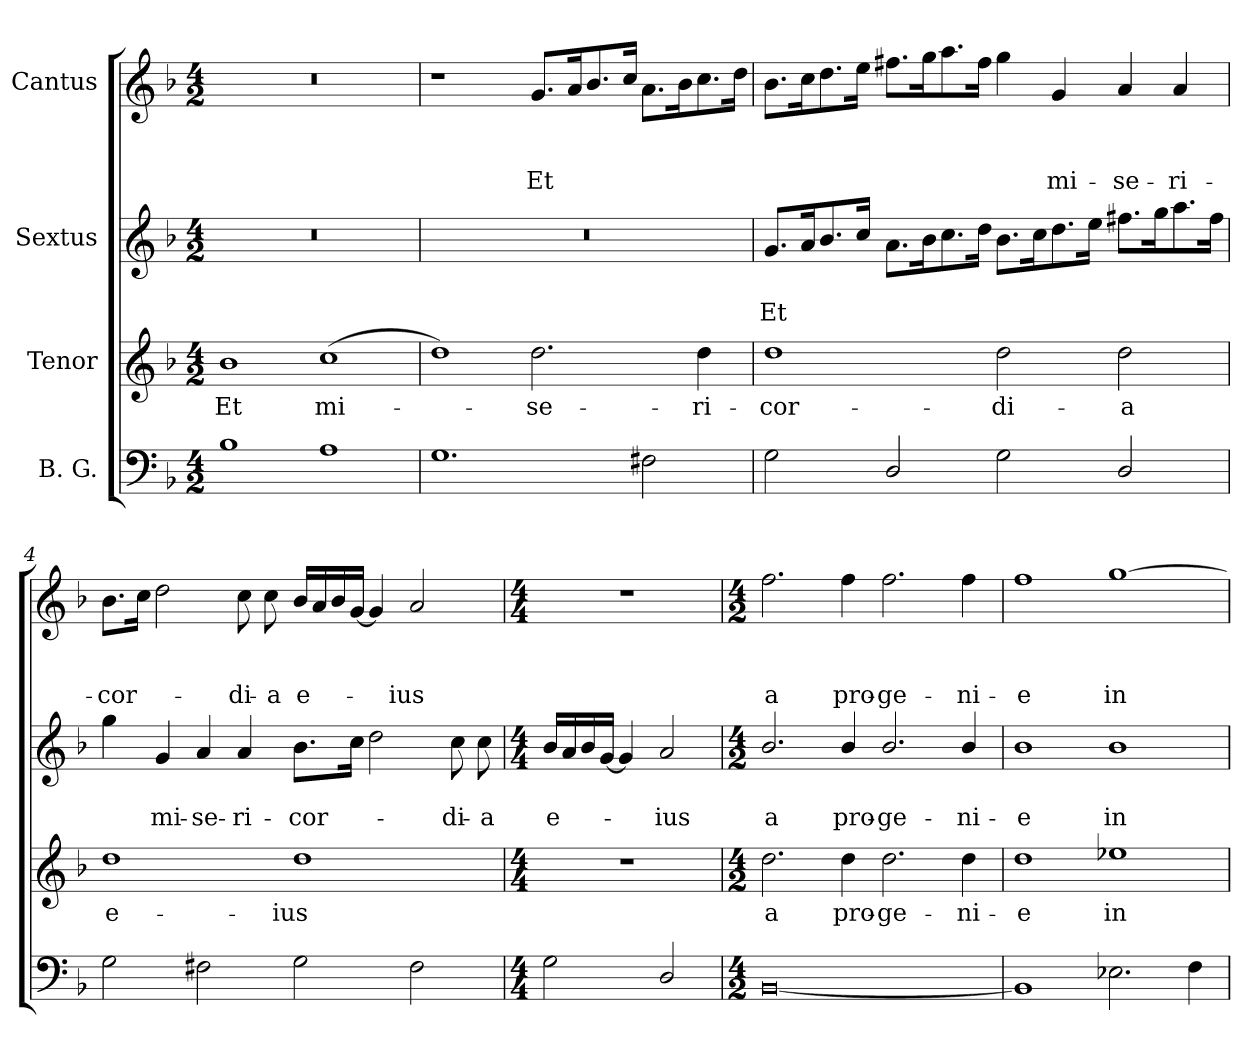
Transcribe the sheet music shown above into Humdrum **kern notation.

**kern	**kern	**text	**kern	**text	**text	**kern	**text	**text	**text
*part4	*part3	*part3	*part2	*part2	*part2	*part1	*part1	*part1	*part1
*staff4	*staff3	*staff3	*staff2	*staff2	*staff2	*staff1	*staff1	*staff1	*staff1
*I"B. G.	*I"Tenor	*	*I"Sextus	*	*	*I"Cantus	*	*	*
*clefF4	*clefG2	*	*clefG2	*	*	*clefG2	*	*	*
*	*ITrd7c12	*	*	*	*	*	*	*	*
*k[b-]	*k[b-]	*	*k[b-]	*	*	*k[b-]	*	*	*
*F:	*F:	*	*F:	*	*	*F:	*	*	*
*M4/2	*M4/2	*	*M4/2	*	*	*M4/2	*	*	*
*MM120	*MM120	*	*MM120	*	*	*MM120	*	*	*
=1	=1	=1	=1	=1	=1	=1	=1	=1	=1
1B-	1B-	Et	0r	.	.	0r	.	.	.
1A	(>1c	mi-	.	.	.	.	.	.	.
=2	=2	=2	=2	=2	=2	=2	=2	=2	=2
1.G	1d)	.	0r	.	.	1r	.	.	.
.	2.d\	-se-	.	.	.	8.g/L	.	.	Et
.	.	.	.	.	.	16a/K	.	.	.
.	.	.	.	.	.	8.b-/	.	.	.
.	.	.	.	.	.	16cc/Jk	.	.	.
2F#X\	.	.	.	.	.	8.a\L	.	.	.
.	.	.	.	.	.	16b-\K	.	.	.
.	4d\	-ri-	.	.	.	8.cc\	.	.	.
.	.	.	.	.	.	16dd\Jk	.	.	.
=3	=3	=3	=3	=3	=3	=3	=3	=3	=3
2G\	1d	-cor-	8.g/L	.	Et	8.b-\L	.	.	.
.	.	.	16a/K	.	.	16cc\K	.	.	.
.	.	.	8.b-/	.	.	8.dd\	.	.	.
.	.	.	16cc/Jk	.	.	16ee\Jk	.	.	.
2D/	.	.	8.a\L	.	.	8.ff#X\L	.	.	.
.	.	.	16b-\K	.	.	16gg\K	.	.	.
.	.	.	8.cc\	.	.	8.aa\	.	.	.
.	.	.	16dd\Jk	.	.	16ff#\Jk	.	.	.
2G\	2d\	-di-	8.b-\L	.	.	4gg\	.	.	.
.	.	.	16cc\K	.	.	.	.	.	.
.	.	.	8.dd\	.	.	4g/	.	.	mi-
.	.	.	16ee\Jk	.	.	.	.	.	.
2D/	2d\	-a	8.ff#X\L	.	.	4a/	.	.	-se-
.	.	.	16gg\K	.	.	.	.	.	.
.	.	.	8.aa\	.	.	4a/	.	.	-ri-
.	.	.	16ff#\Jk	.	.	.	.	.	.
!!LO:LB:g=z
=4	=4	=4	=4	=4	=4	=4	=4	=4	=4
2G\	1d	e-	4gg\	.	.	8.b-\L	.	.	-cor-
.	.	.	.	.	.	16cc\Jk	.	.	.
.	.	.	4g/	.	mi-	2dd\	.	.	.
2F#X\	.	.	4a/	.	-se-	.	.	.	.
.	.	.	4a/	.	-ri-	8cc\	.	.	-di-
.	.	.	.	.	.	8cc\	.	.	-a
2G\	1d	-ius	8.b-\L	.	-cor-	16b-/LL	.	.	e-
.	.	.	.	.	.	16a/	.	.	.
.	.	.	.	.	.	16b-/	.	.	.
.	.	.	16cc\Jk	.	.	[16g/JJ	.	.	.
.	.	.	2dd\	.	.	4g/]	.	.	.
2F#\	.	.	.	.	.	2a/	.	.	-ius
.	.	.	8cc\	.	-di-	.	.	.	.
.	.	.	8cc\	.	-a	.	.	.	.
=5	=5	=5	=5	=5	=5	=5	=5	=5	=5
*M4/4	*M4/4	*	*M4/4	*	*	*M4/4	*	*	*
2G\	1r	.	16b-/LL	.	e-	1r	.	.	.
.	.	.	16a/	.	.	.	.	.	.
.	.	.	16b-/	.	.	.	.	.	.
.	.	.	[16g/JJ	.	.	.	.	.	.
.	.	.	4g/]	.	.	.	.	.	.
2D/	.	.	2a/	.	-ius	.	.	.	.
=6	=6	=6	=6	=6	=6	=6	=6	=6	=6
*M4/2	*M4/2	*	*M4/2	*	*	*M4/2	*	*	*
[0BB-	2.d\	a	2.b-/	.	a	2.ff\	.	.	a
.	4d\	pro-	4b-/	.	pro-	4ff\	.	.	pro-
.	2.d\	-ge-	2.b-/	.	-ge-	2.ff\	.	.	-ge-
.	4d\	-ni-	4b-/	.	-ni-	4ff\	.	.	-ni-
=7	=7	=7	=7	=7	=7	=7	=7	=7	=7
1BB-]	1d	-e	1b-	.	-e	1ff	.	.	-e
2.E-X\	1e-X	in	1b-	.	in	[1gg	.	.	in
4F\	.	.	.	.	.	.	.	.	.
=	=	=	=	=	=	=	=	=	=
*-	*-	*-	*-	*-	*-	*-	*-	*-	*-
